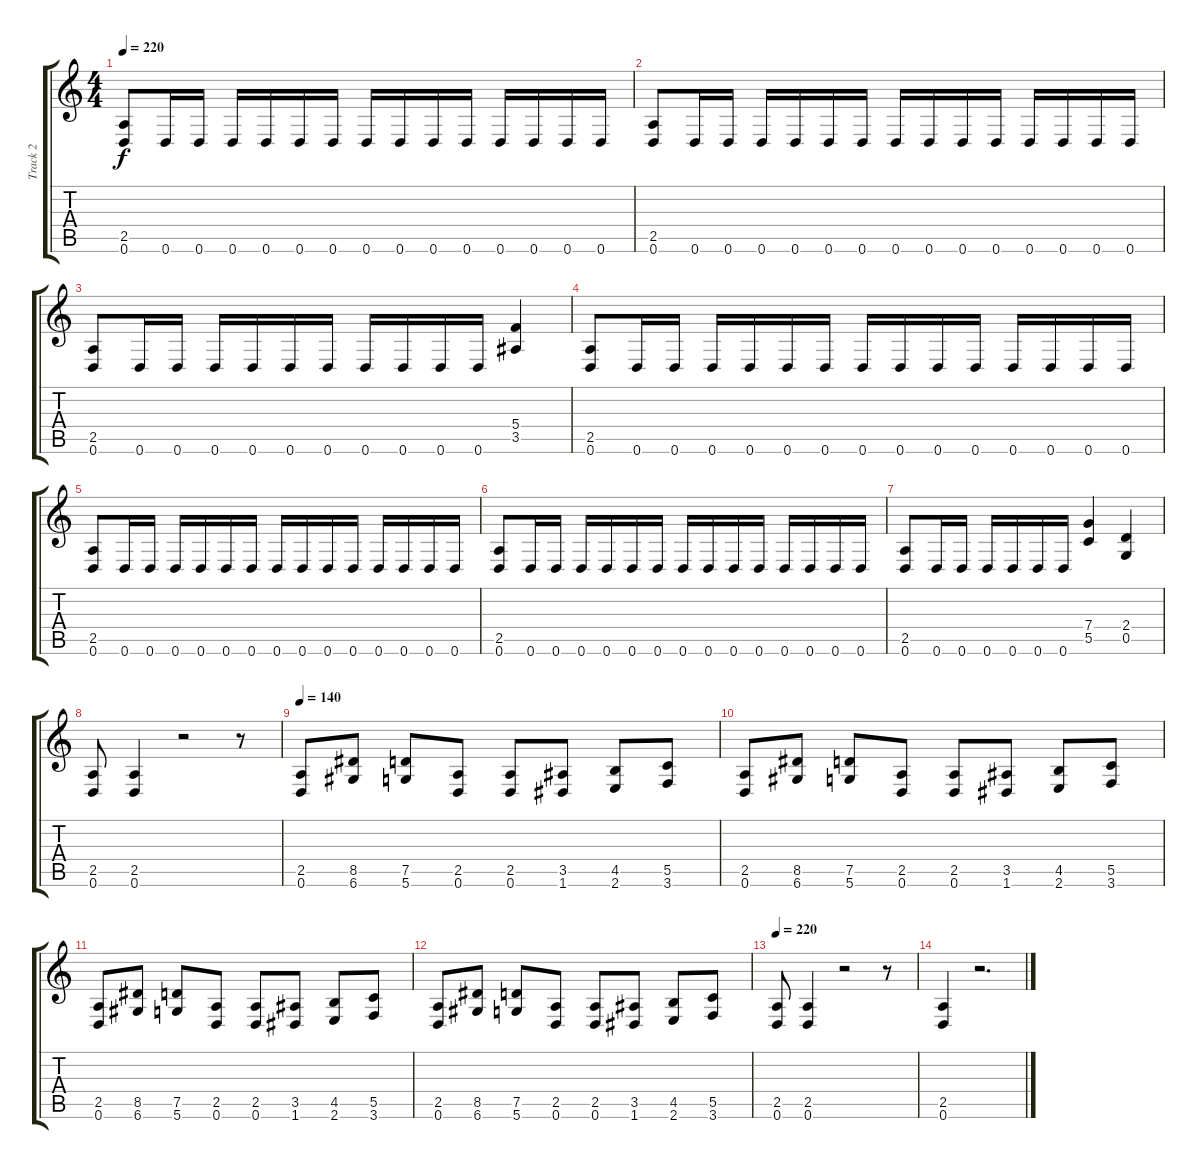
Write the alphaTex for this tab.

\track ("Track 2" "Track 2") {instrument distortionguitar}
\staff {score tabs}
\tuning (D4 A3 F3 C3 G2 D2) {hide}
\ts (4 4)
\tempo 220
\clef g2
\ks c
(2.5 0.6).8{dy f} 0.6.16 0.6.16 0.6.16 0.6.16 0.6.16 0.6.16 0.6.16 0.6.16 0.6.16 0.6.16 0.6.16 0.6.16 0.6.16 0.6.16 |
(2.5 0.6).8 0.6.16 0.6.16 0.6.16 0.6.16 0.6.16 0.6.16 0.6.16 0.6.16 0.6.16 0.6.16 0.6.16 0.6.16 0.6.16 0.6.16 |
(2.5 0.6).8 0.6.16 0.6.16 0.6.16 0.6.16 0.6.16 0.6.16 0.6.16 0.6.16 0.6.16 0.6.16 (5.4 3.5).4 |
(2.5 0.6).8 0.6.16 0.6.16 0.6.16 0.6.16 0.6.16 0.6.16 0.6.16 0.6.16 0.6.16 0.6.16 0.6.16 0.6.16 0.6.16 0.6.16 |
(2.5 0.6).8 0.6.16 0.6.16 0.6.16 0.6.16 0.6.16 0.6.16 0.6.16 0.6.16 0.6.16 0.6.16 0.6.16 0.6.16 0.6.16 0.6.16 |
(2.5 0.6).8 0.6.16 0.6.16 0.6.16 0.6.16 0.6.16 0.6.16 0.6.16 0.6.16 0.6.16 0.6.16 0.6.16 0.6.16 0.6.16 0.6.16 |
(2.5 0.6).8 0.6.16 0.6.16 0.6.16 0.6.16 0.6.16 0.6.16 (7.4 5.5).4 (2.4 0.5).4 |
(2.5 0.6).8 (2.5 0.6).4 r.2 r.8 |
\tempo 140
(2.5 0.6).8 (8.5 6.6).8 (7.5 5.6).8 (2.5 0.6).8 (2.5 0.6).8 (3.5 1.6).8 (4.5 2.6).8 (5.5 3.6).8 |
(2.5 0.6).8 (8.5 6.6).8 (7.5 5.6).8 (2.5 0.6).8 (2.5 0.6).8 (3.5 1.6).8 (4.5 2.6).8 (5.5 3.6).8 |
(2.5 0.6).8 (8.5 6.6).8 (7.5 5.6).8 (2.5 0.6).8 (2.5 0.6).8 (3.5 1.6).8 (4.5 2.6).8 (5.5 3.6).8 |
(2.5 0.6).8 (8.5 6.6).8 (7.5 5.6).8 (2.5 0.6).8 (2.5 0.6).8 (3.5 1.6).8 (4.5 2.6).8 (5.5 3.6).8 |
\tempo 220
(2.5 0.6).8 (2.5 0.6).4 r.2 r.8 |
(2.5 0.6).4 r.2{d}
